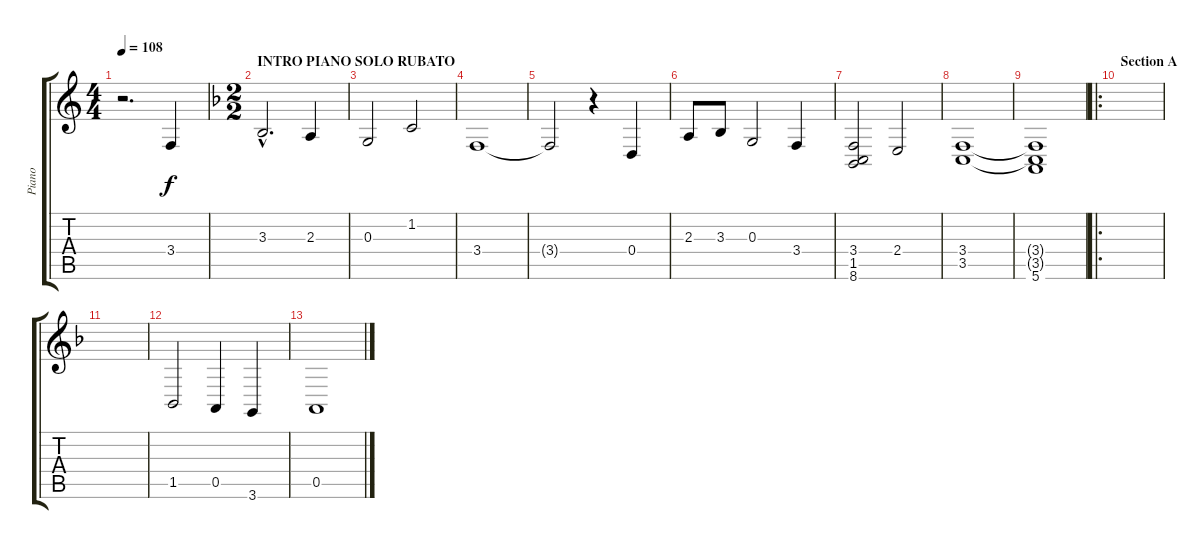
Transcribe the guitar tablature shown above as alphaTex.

\track ("Piano" "Piano") {instrument brightacousticpiano}
\staff {score tabs}
\tuning (E4 B3 G3 D3 A2 E2) {hide}
\ts (4 4)
\tempo 108
\clef g2
\ks c
r.2{d dy f instrument brightacousticpiano} 3.4.4 |
\ts (2 2)
\section ("" "INTRO PIANO SOLO RUBATO")
\ks f
3.3{hac}.2{d} 2.3.4 |
0.3.2 1.2.2 |
3.4.1 |
3.4{t}.2 r.4 0.4.4 |
2.3.8 3.3.8 0.3.2 3.4.4 |
(3.4 1.5 8.6).2 2.4.2 |
(3.4 3.5).1 |
(3.4{t} 3.5{t} 5.6).1 |
\ro
\section ("" "Section A")
|
|
1.5.2 0.5.4 3.6.4 |
0.5.1
